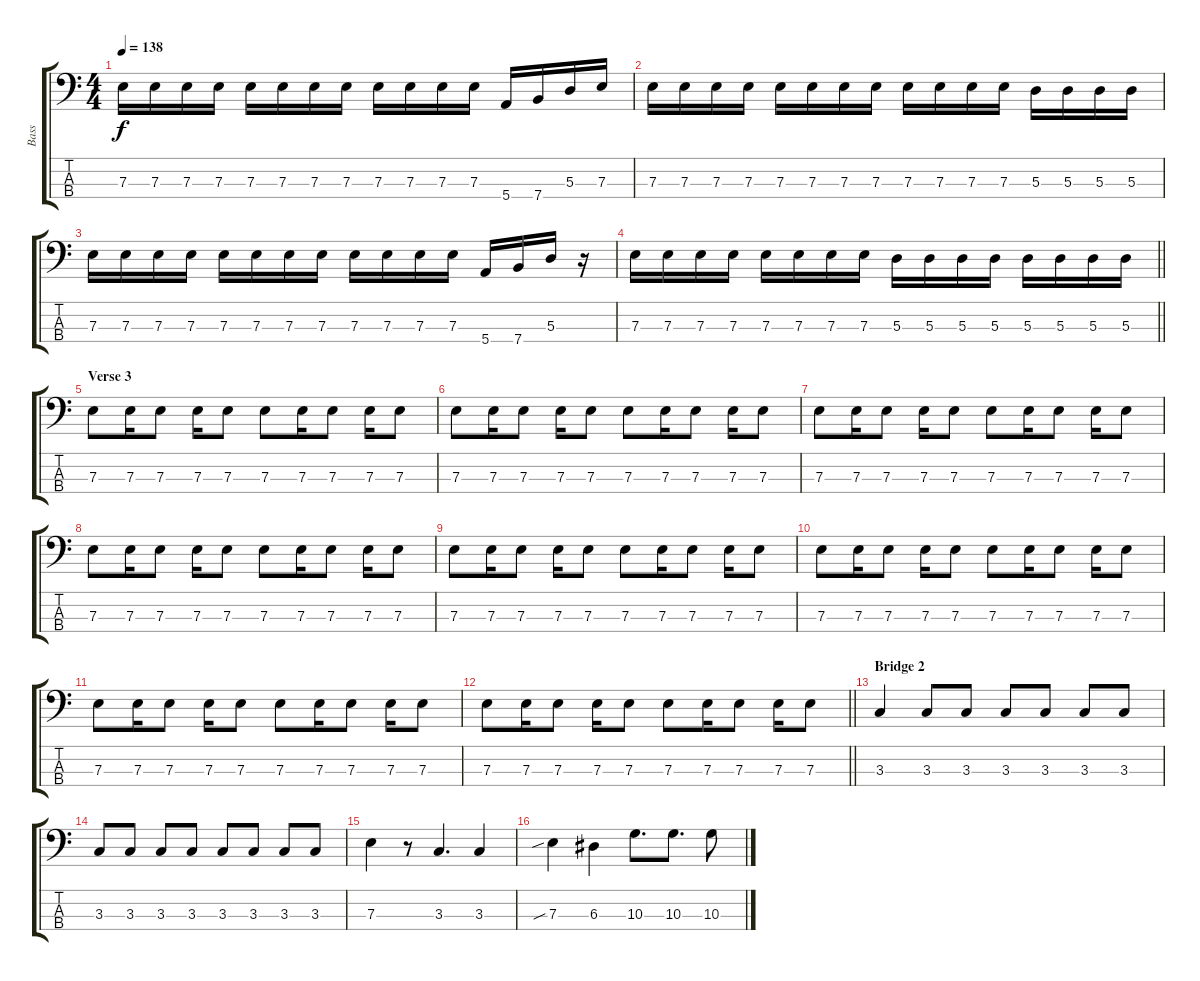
\track ("Bass" "Bass") {instrument electricbassfinger}
\staff {score tabs}
\tuning (G2 D2 A1 E1) {hide}
\ts (4 4)
\tempo 138
\clef f4
\ks c
7.3.16{dy f} 7.3.16 7.3.16 7.3.16 7.3.16 7.3.16 7.3.16 7.3.16 7.3.16 7.3.16 7.3.16 7.3.16 5.4.16 7.4.16 5.3.16 7.3.16 |
7.3.16 7.3.16 7.3.16 7.3.16 7.3.16 7.3.16 7.3.16 7.3.16 7.3.16 7.3.16 7.3.16 7.3.16 5.3.16 5.3.16 5.3.16 5.3.16 |
7.3.16 7.3.16 7.3.16 7.3.16 7.3.16 7.3.16 7.3.16 7.3.16 7.3.16 7.3.16 7.3.16 7.3.16 5.4.16 7.4.16 5.3.16 r.16 |
\barLineRight lightlight
7.3.16 7.3.16 7.3.16 7.3.16 7.3.16 7.3.16 7.3.16 7.3.16 5.3.16 5.3.16 5.3.16 5.3.16 5.3.16 5.3.16 5.3.16 5.3.16 |
\section ("" "Verse 3")
7.3.8 7.3.16 7.3.8 7.3.16 7.3.8 7.3.8 7.3.16 7.3.8 7.3.16 7.3.8 |
7.3.8 7.3.16 7.3.8 7.3.16 7.3.8 7.3.8 7.3.16 7.3.8 7.3.16 7.3.8 |
7.3.8 7.3.16 7.3.8 7.3.16 7.3.8 7.3.8 7.3.16 7.3.8 7.3.16 7.3.8 |
7.3.8 7.3.16 7.3.8 7.3.16 7.3.8 7.3.8 7.3.16 7.3.8 7.3.16 7.3.8 |
7.3.8 7.3.16 7.3.8 7.3.16 7.3.8 7.3.8 7.3.16 7.3.8 7.3.16 7.3.8 |
7.3.8 7.3.16 7.3.8 7.3.16 7.3.8 7.3.8 7.3.16 7.3.8 7.3.16 7.3.8 |
7.3.8 7.3.16 7.3.8 7.3.16 7.3.8 7.3.8 7.3.16 7.3.8 7.3.16 7.3.8 |
\barLineRight lightlight
7.3.8 7.3.16 7.3.8 7.3.16 7.3.8 7.3.8 7.3.16 7.3.8 7.3.16 7.3.8 |
\section ("" "Bridge 2")
3.3.4 3.3.8 3.3.8 3.3.8 3.3.8 3.3.8 3.3.8 |
3.3.8 3.3.8 3.3.8 3.3.8 3.3.8 3.3.8 3.3.8 3.3.8 |
7.3.4 r.8 3.3.4{d} 3.3.4 |
7.3{sib}.4 6.3.4 10.3.8{d} 10.3.8{d} 10.3.8
